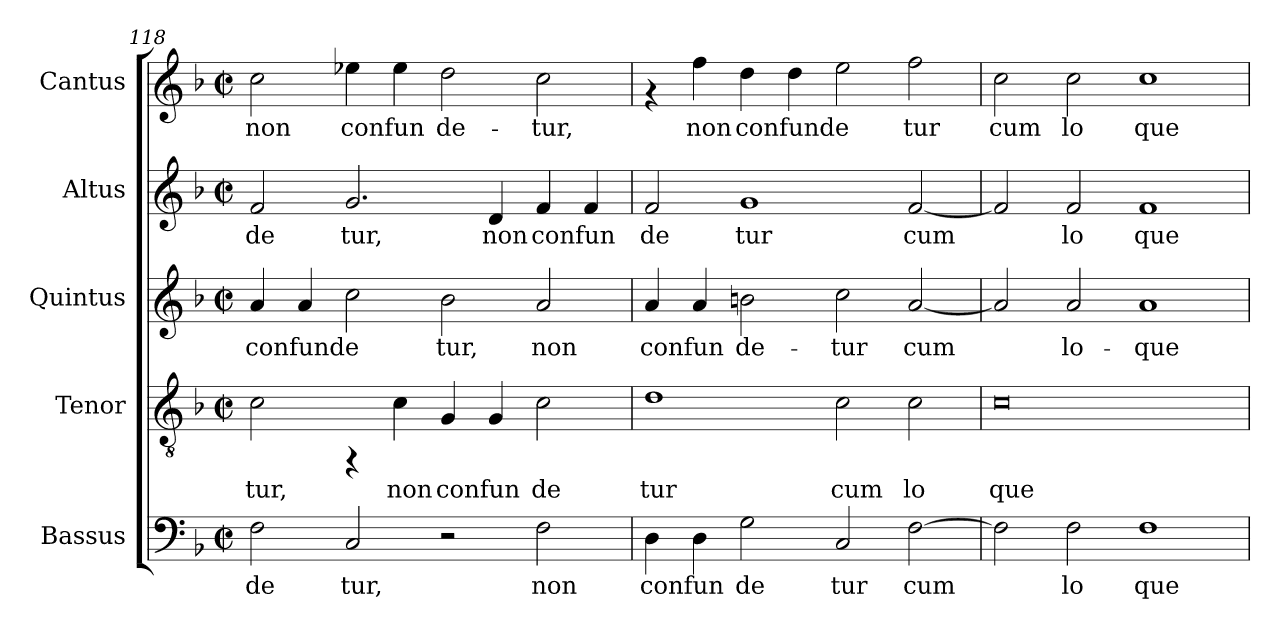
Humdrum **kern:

**kern	**text	**kern	**text	**kern	**text	**kern	**text	**kern	**text
*part5	*part5	*part4	*part4	*part3	*part3	*part2	*part2	*part1	*part1
*staff5	*staff5	*staff4	*staff4	*staff3	*staff3	*staff2	*staff2	*staff1	*staff1
*I"Bassus	*	*I"Tenor	*	*I"Quintus	*	*I"Altus	*	*I"Cantus	*
*clefF4	*	*clefGv2	*	*clefG2	*	*clefG2	*	*clefG2	*
*k[b-]	*	*k[b-]	*	*k[b-]	*	*k[b-]	*	*k[b-]	*
*F:	*	*F:	*	*F:	*	*F:	*	*F:	*
*M2/2	*	*M2/2	*	*M2/2	*	*M2/2	*	*M2/2	*
*met(c|)	*	*met(c|)	*	*met(c|)	*	*met(c|)	*	*met(c|)	*
=118	=118	=118	=118	=118	=118	=118	=118	=118	=118
!	!LO:LY:b:cj	!	!LO:LY:b:cj	!	!LO:LY:b:cj	!	!LO:LY:b:cj	!	!LO:LY:b:cj
2F\	de	2c\	tur,	4a/	confunde	2f/	de	2cc\	non
!	!	!	!	!	!LO:LY:b:cj	!	!	!	!
.	.	.	.	4a/	.	.	.	.	.
!	!LO:LY:b:cj	!	!	!	!LO:LY:b:cj	!	!LO:LY:b:cj	!	!LO:LY:b:cj
2C/	tur,	4rFF	.	2cc\	.	2.g/	tur,	4ee-X\	confun-
!	!	!	!LO:LY:b:cj	!	!	!	!	!	!LO:LY:b:cj
.	.	4c\	non	.	.	.	.	4ee-\	--
!	!	!	!LO:LY:b:cj	!	!LO:LY:b:cj	!	!	!	!LO:LY:b:cj
2r	.	4G/	confun	2b-\	tur,	.	.	2dd\	-de-
!	!	!	!LO:LY:b:cj	!	!	!	!LO:LY:b:cj	!	!
.	.	4G/	.	.	.	4d/	non	.	.
!	!LO:LY:b:cj	!	!LO:LY:b:cj	!	!LO:LY:b:cj	!	!LO:LY:b:cj	!	!LO:LY:b:cj
2F\	non	2c\	de	2a/	non	4f/	confun	2cc\	-tur,
!	!	!	!	!	!	!	!LO:LY:b:cj	!	!
.	.	.	.	.	.	4f/	.	.	.
!!LO:LB:g=z
=119	=119	=119	=119	=119	=119	=119	=119	=119	=119
!	!LO:LY:b:cj	!	!LO:LY:b:cj	!	!LO:LY:b:cj	!	!LO:LY:b:cj	!	!
4D\	confun	1d	tur	4a/	confun-	2f/	de	4rf	.
!	!LO:LY:b:cj	!	!	!	!LO:LY:b:cj	!	!	!	!LO:LY:b:cj
4D\	.	.	.	4a/	--	.	.	4ff\	non
!	!LO:LY:b:cj	!	!	!	!LO:LY:b:cj	!	!LO:LY:b:cj	!	!LO:LY:b:cj
2G\	de	.	.	2bn\	-de-	1g	tur	4dd\	confunde
!	!	!	!	!	!	!	!	!	!LO:LY:b:cj
.	.	.	.	.	.	.	.	4dd\	.
!	!LO:LY:b:cj	!	!LO:LY:b:cj	!	!LO:LY:b:cj	!	!	!	!LO:LY:b:cj
2C/	tur	2c\	cum	2cc\	-tur	.	.	2ee\	.
!	!LO:LY:b:cj	!	!LO:LY:b:cj	!	!LO:LY:b:cj	!	!LO:LY:b:cj	!	!LO:LY:b:cj
[>2F\	cum	2c\	lo	[<2a/	cum	[<2f/	cum	2ff\	tur
=120	=120	=120	=120	=120	=120	=120	=120	=120	=120
!	!LO:LY:b:cj	!	!LO:LY:b:cj	!	!LO:LY:b:cj	!	!LO:LY:b:cj	!	!LO:LY:b:cj
2F\]	.	0c	que	2a/]	.	2f/]	.	2cc\	cum
!	!LO:LY:b:cj	!	!	!	!LO:LY:b:cj	!	!LO:LY:b:cj	!	!LO:LY:b:cj
2F\	lo	.	.	2a/	lo-	2f/	lo	2cc\	lo
!	!LO:LY:b:cj	!	!	!	!LO:LY:b:cj	!	!LO:LY:b:cj	!	!LO:LY:b:cj
1F	que	.	.	1a	-que-	1f	que	1cc	que
=	=	=	=	=	=	=	=	=	=
*-	*-	*-	*-	*-	*-	*-	*-	*-	*-
